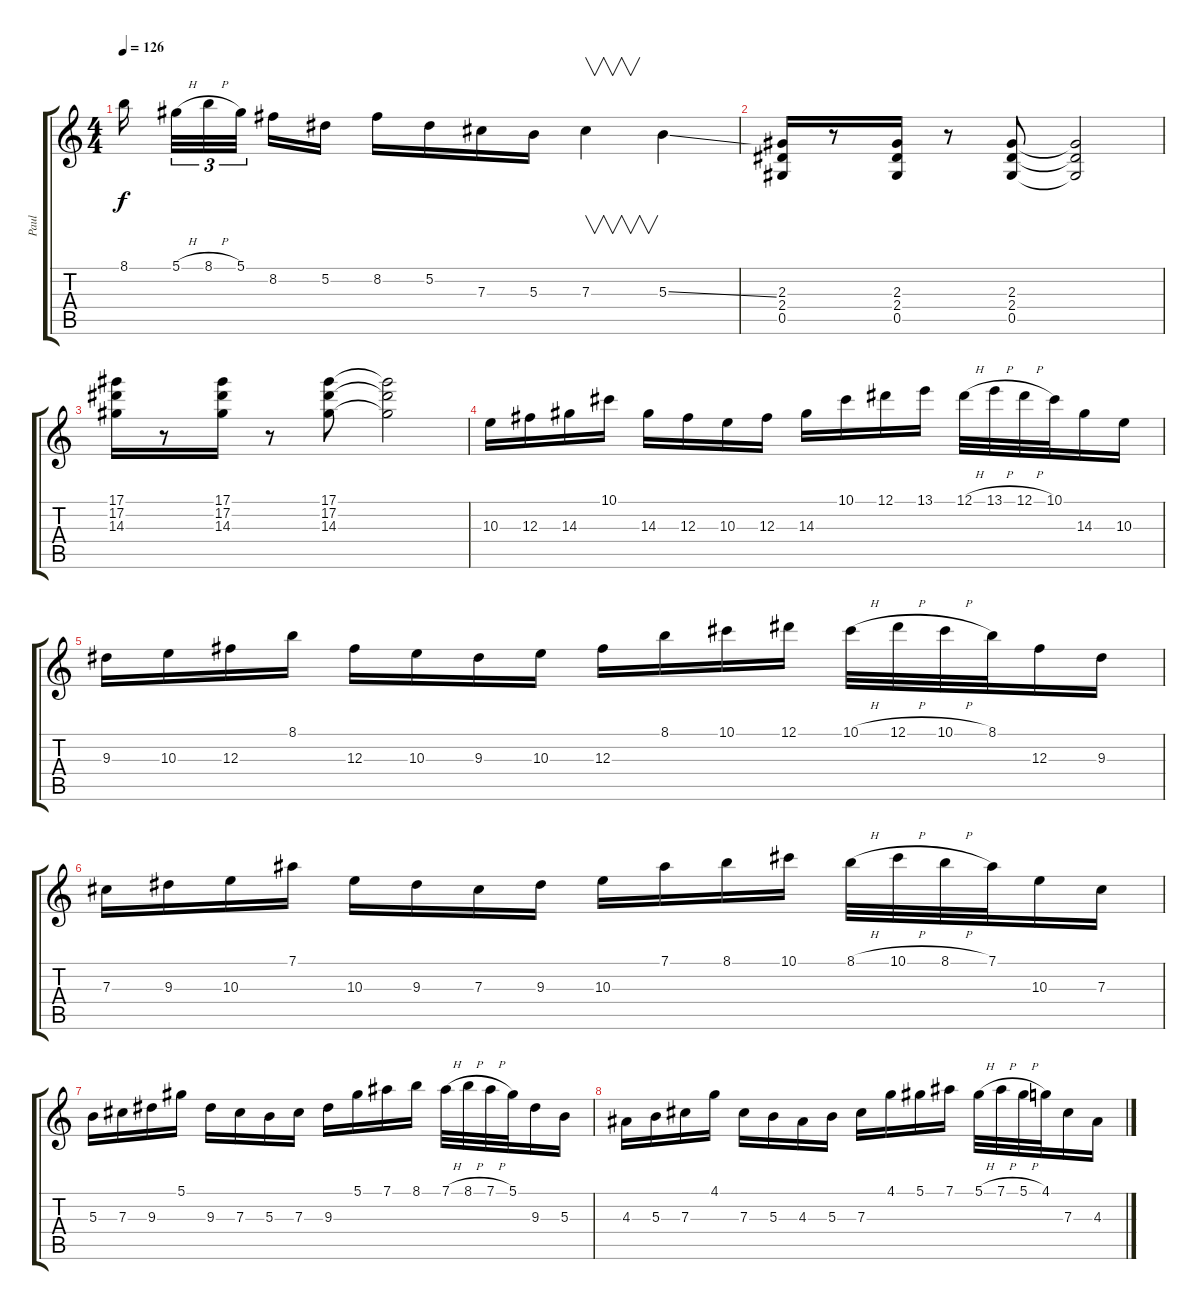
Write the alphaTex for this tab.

\track ("Paul" "Paul") {instrument distortionguitar}
\staff {score tabs}
\tuning (Eb4 Bb3 Gb3 Db3 Ab2 Eb2) {hide}
\ts (4 4)
\tempo 126
\clef g2
\ks c
8.1.16{dy f} 5.1{h}.32{tu (3 2)} 8.1{h}.32{tu (3 2)} 5.1.32{tu (3 2)} 8.2.16 5.2.16 8.2.16 5.2.16 7.3.16 5.3.16 7.3.4{v} 5.3{ss}.4 |
(2.3 2.4 0.5).16 r.8 (2.3 2.4 0.5).16 r.8 (2.3 2.4 0.5).8 (2.3{t} 2.4{t} 0.5{t}).2 |
(17.1 17.2 14.3).16 r.8 (17.1 17.2 14.3).16 r.8 (17.1 17.2 14.3).8 (17.1{t} 17.2{t} 14.3{t}).2 |
10.3.16 12.3.16 14.3.16 10.1.16 14.3.16 12.3.16 10.3.16 12.3.16 14.3.16 10.1.16 12.1.16 13.1.16 12.1{h}.32 13.1{h}.32 12.1{h}.32 10.1.32 14.3.16 10.3.16 |
9.3.16 10.3.16 12.3.16 8.1.16 12.3.16 10.3.16 9.3.16 10.3.16 12.3.16 8.1.16 10.1.16 12.1.16 10.1{h}.32 12.1{h}.32 10.1{h}.32 8.1.32 12.3.16 9.3.16 |
7.3.16 9.3.16 10.3.16 7.1.16 10.3.16 9.3.16 7.3.16 9.3.16 10.3.16 7.1.16 8.1.16 10.1.16 8.1{h}.32 10.1{h}.32 8.1{h}.32 7.1.32 10.3.16 7.3.16 |
5.3.16 7.3.16 9.3.16 5.1.16 9.3.16 7.3.16 5.3.16 7.3.16 9.3.16 5.1.16 7.1.16 8.1.16 7.1{h}.32 8.1{h}.32 7.1{h}.32 5.1.32 9.3.16 5.3.16 |
4.3.16 5.3.16 7.3.16 4.1.16 7.3.16 5.3.16 4.3.16 5.3.16 7.3.16 4.1.16 5.1.16 7.1.16 5.1{h}.32 7.1{h}.32 5.1{h}.32 4.1.32 7.3.16 4.3.16
